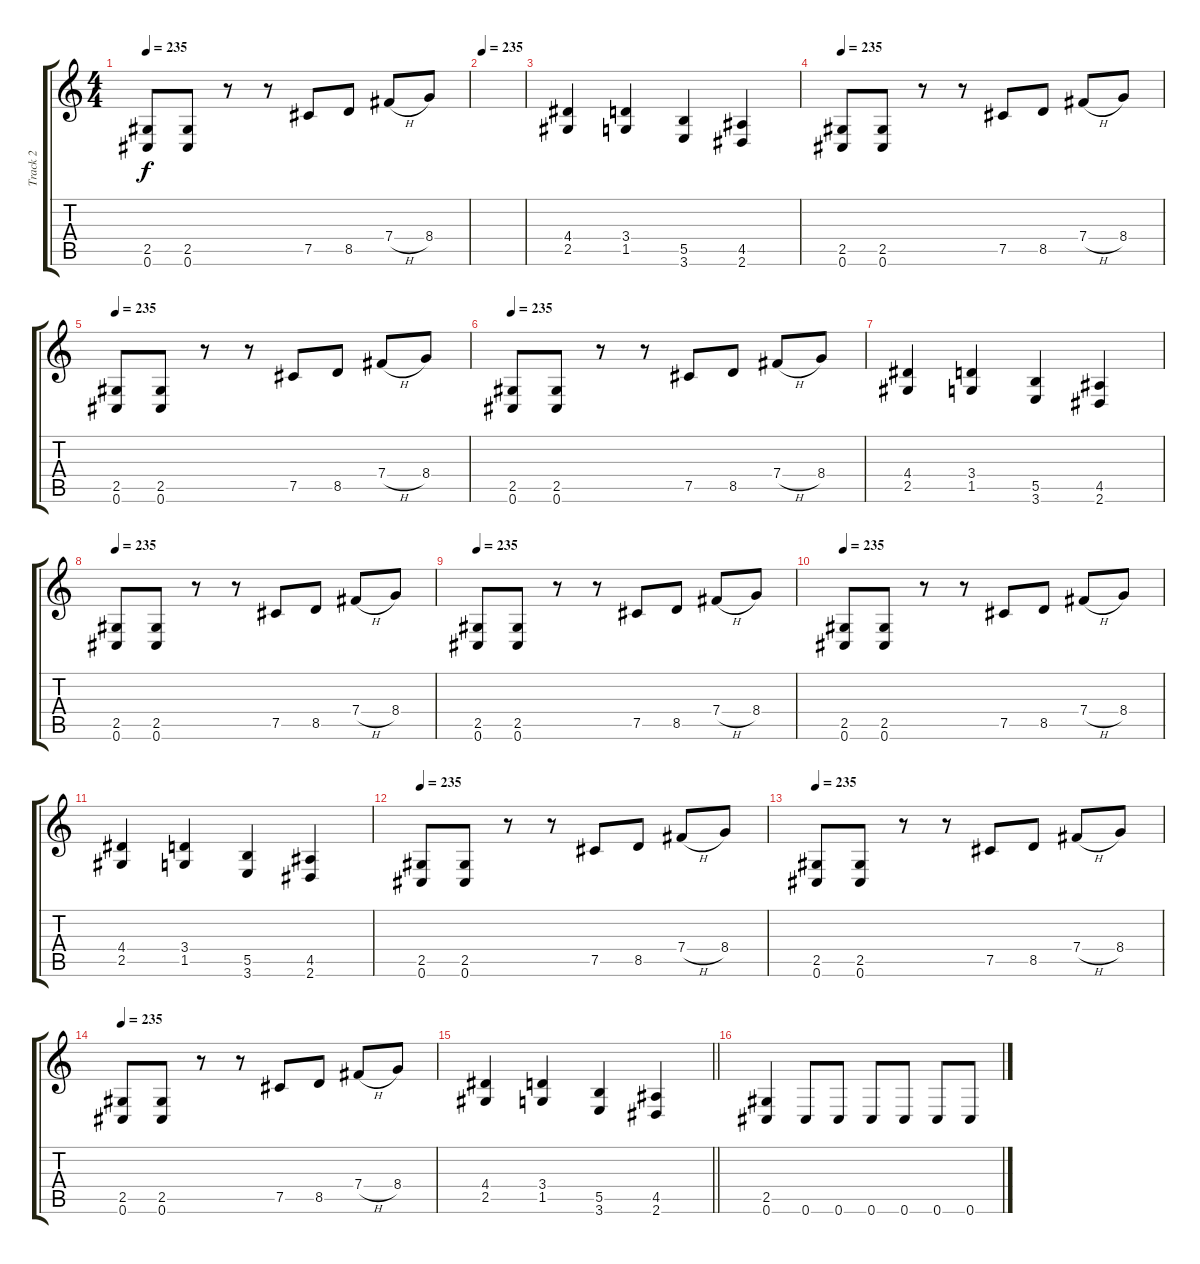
\track ("Track 2" "Track 2") {instrument overdrivenguitar}
\staff {score tabs}
\tuning (Db4 Ab3 E3 B2 Gb2 Db2) {hide}
\ts (4 4)
\tempo 235
\clef g2
\ks c
(2.5 0.6).8{dy f} (2.5 0.6).8 r.8 r.8 7.5.8 8.5.8 7.4{h}.8 8.4.8 |
\tempo 235
|
(4.4 2.5).4 (3.4 1.5).4 (5.5 3.6).4 (4.5 2.6).4 |
\tempo 235
(2.5 0.6).8 (2.5 0.6).8 r.8 r.8 7.5.8 8.5.8 7.4{h}.8 8.4.8 |
\tempo 235
(2.5 0.6).8 (2.5 0.6).8 r.8 r.8 7.5.8 8.5.8 7.4{h}.8 8.4.8 |
\tempo 235
(2.5 0.6).8 (2.5 0.6).8 r.8 r.8 7.5.8 8.5.8 7.4{h}.8 8.4.8 |
(4.4 2.5).4 (3.4 1.5).4 (5.5 3.6).4 (4.5 2.6).4 |
\tempo 235
(2.5 0.6).8 (2.5 0.6).8 r.8 r.8 7.5.8 8.5.8 7.4{h}.8 8.4.8 |
\tempo 235
(2.5 0.6).8 (2.5 0.6).8 r.8 r.8 7.5.8 8.5.8 7.4{h}.8 8.4.8 |
\tempo 235
(2.5 0.6).8 (2.5 0.6).8 r.8 r.8 7.5.8 8.5.8 7.4{h}.8 8.4.8 |
(4.4 2.5).4 (3.4 1.5).4 (5.5 3.6).4 (4.5 2.6).4 |
\tempo 235
(2.5 0.6).8 (2.5 0.6).8 r.8 r.8 7.5.8 8.5.8 7.4{h}.8 8.4.8 |
\tempo 235
(2.5 0.6).8 (2.5 0.6).8 r.8 r.8 7.5.8 8.5.8 7.4{h}.8 8.4.8 |
\tempo 235
(2.5 0.6).8 (2.5 0.6).8 r.8 r.8 7.5.8 8.5.8 7.4{h}.8 8.4.8 |
\barLineRight lightlight
(4.4 2.5).4 (3.4 1.5).4 (5.5 3.6).4 (4.5 2.6).4 |
(2.5 0.6).4 0.6.8 0.6.8 0.6.8 0.6.8 0.6.8 0.6.8
